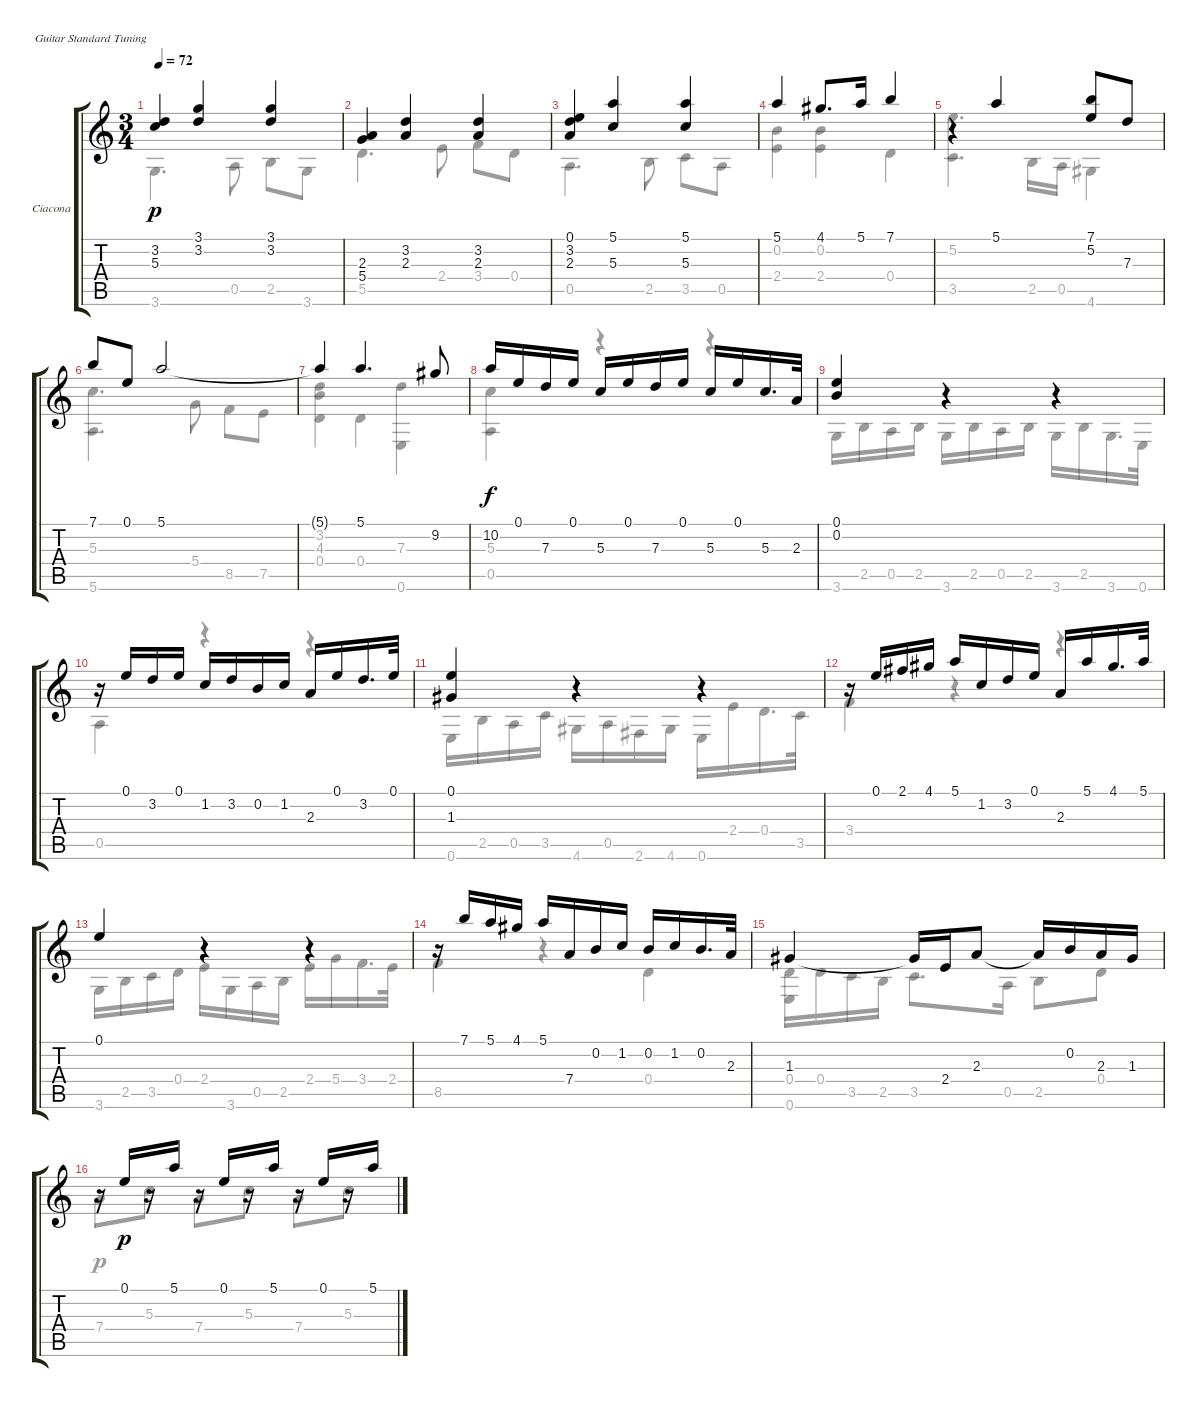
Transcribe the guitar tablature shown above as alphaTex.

\bracketExtendMode groupsimilarinstruments
\firstSystemTrackNameOrientation horizontal
\otherSystemsTrackNameOrientation horizontal
\track ("Ciacona" "Ciacona") {instrument acousticguitarnylon}
\staff {score tabs}
\tuning (E4 B3 G3 D3 A2 E2)
\voice
\ts (3 4)
\tempo 72
\clef g2
\ks c
(3.2 5.3).4{dy p} (3.1 3.2).4 (3.1 3.2).4 |
(2.3 5.4).4 (3.2 2.3).4 (3.2 2.3).4 |
(0.1 3.2 2.3).4 (5.1 5.3).4 (5.1 5.3).4 |
5.1.4 4.1.8{d} 5.1.16 7.1.4 |
r.4 5.1.4 (7.1 5.2).8 7.3.8 |
7.1.8 0.1.8 5.1.2 |
5.1{t}.4 5.1.4{d} 9.2.8 |
10.2.16{dy f} 0.1.16 7.3.16 0.1.16 5.3.16 0.1.16 7.3.16 0.1.16 5.3.16 0.1.16 5.3.16{d} 2.3.32 |
(0.1 0.2).4 r.4 r.4 |
r.16 0.1.16 3.2.16 0.1.16 1.2.16 3.2.16 0.2.16 1.2.16 2.3.16 0.1.16 3.2.16{d} 0.1.32 |
(0.1 1.3).4 r.4 r.4 |
r.16 0.1.16 2.1.16 4.1.16 5.1.16 1.2.16 3.2.16 0.1.16 2.3.16 5.1.16 4.1.16{d} 5.1.32 |
0.1.4 r.4 r.4 |
r.16 7.1.16 5.1.16 4.1.16 5.1.16 7.4.16 0.2.16 1.2.16 0.2.16 1.2.16 0.2.16{d} 2.3.32 |
1.3.4 1.3{t}.16 2.4.16 2.3.8 2.3{t}.16 0.2.16 2.3.16 1.3.16 |
r.16 0.1.16{dy p} r.16 5.1.16 r.16 0.1.16 r.16 5.1.16 r.16 0.1.16 r.16 5.1.16
\voice
\clef g2
\ottava regular
\simile none
\ks c
3.6.4{d dy p} 0.5.8 2.5.8 3.6.8 |
5.5.4{d} 2.4.8 3.4.8 0.4.8 |
0.5.4{d} 2.5.8 3.5.8 0.5.8 |
(0.2 2.4).4 (0.2 2.4).4 0.4.4 |
(5.2 3.5).4{d} 2.5.16 0.5.16 4.6.4 |
(5.3 5.6).4{d} 5.4.8 8.5.8 7.5.8 |
(3.2 4.3 0.4).4 0.4.4 (7.3 0.6).4 |
(5.3 0.5).4{dy f} r.4 r.4 |
3.6.16 2.5.16 0.5.16 2.5.16 3.6.16 2.5.16 0.5.16 2.5.16 3.6.16 2.5.16 3.6.16{d} 0.6.32 |
0.5.4 r.4 r.4 |
0.6.16 2.5.16 0.5.16 3.5.16 4.6.16 0.5.16 2.6.16 4.6.16 0.6.16 2.4.16 0.4.16{d} 3.5.32 |
3.4.4 r.4 r.4 |
3.6.16 2.5.16 3.5.16 0.4.16 2.4.16 3.6.16 0.5.16 2.5.16 2.4.16 5.4.16 3.4.16{d} 2.4.32 |
8.5.4 r.4 0.4.4 |
(0.4 0.6).16 0.4.16 3.5.16 2.5.16 3.5.8{d} 0.5.16 2.5.8 0.4.8 |
7.4.8{dy p} 5.3.8 7.4.8 5.3.8 7.4.8 5.3.8
